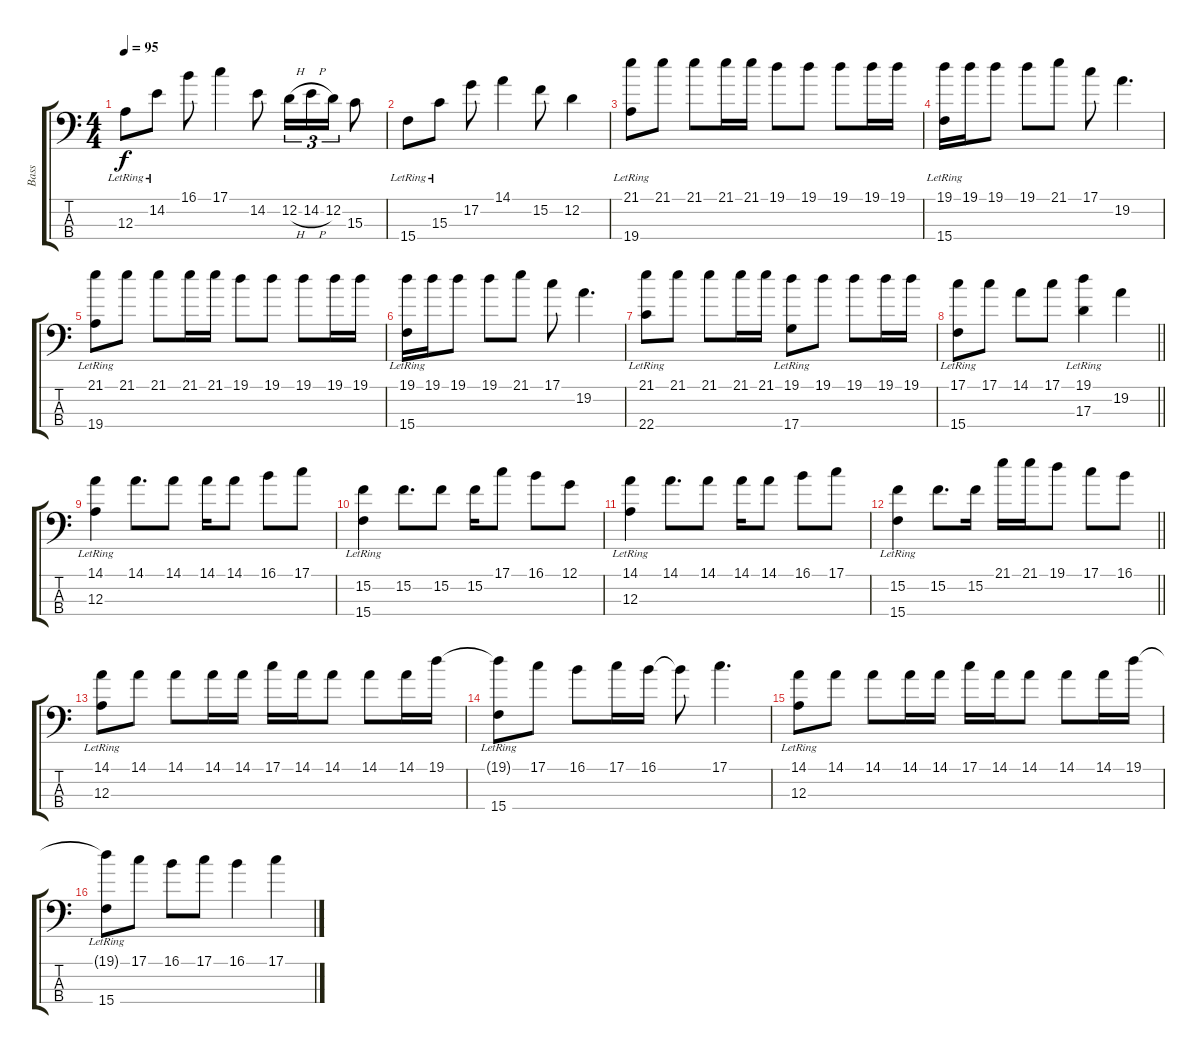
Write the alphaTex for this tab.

\track ("Bass" "Bass") {instrument acousticguitarsteel}
\staff {score tabs}
\tuning (G2 D2 A1 D1) {hide}
\ts (4 4)
\tempo 95
\clef f4
\ks c
12.3{lr}.8{dy f} 14.2{lr}.8 16.1.8 17.1.4 14.2.8 12.2{h}.16{tu (3 2)} 14.2{h}.16{tu (3 2)} 12.2.16{tu (3 2)} 15.3.8 |
15.4{lr}.8 15.3{lr}.8 17.2.8 14.1.4 15.2.8 12.2.4 |
(21.1 19.4{lr}).8 21.1.8 21.1.8 21.1.16 21.1.16 19.1.8 19.1.8 19.1.8 19.1.16 19.1.16 |
(19.1 15.4{lr}).16 19.1.16 19.1.8 19.1.8 21.1.8 17.1.8 19.2.4{d} |
(21.1 19.4{lr}).8 21.1.8 21.1.8 21.1.16 21.1.16 19.1.8 19.1.8 19.1.8 19.1.16 19.1.16 |
(19.1 15.4{lr}).16 19.1.16 19.1.8 19.1.8 21.1.8 17.1.8 19.2.4{d} |
(21.1 22.4{lr}).8 21.1.8 21.1.8 21.1.16 21.1.16 (19.1 17.4{lr}).8 19.1.8 19.1.8 19.1.16 19.1.16 |
\barLineRight lightlight
(17.1 15.4{lr}).8 17.1.8 14.1.8 17.1.8 (19.1 17.3{lr}).4 19.2.4 |
(14.1 12.3{lr}).4 14.1.8{d} 14.1.8 14.1.16 14.1.8 16.1.8 17.1.8 |
(15.2 15.4{lr}).4 15.2.8{d} 15.2.8 15.2.16 17.1.8 16.1.8 12.1.8 |
(14.1 12.3{lr}).4 14.1.8{d} 14.1.8 14.1.16 14.1.8 16.1.8 17.1.8 |
\barLineRight lightlight
(15.2 15.4{lr}).4 15.2.8{d} 15.2.16 21.1.16 21.1.16 19.1.8 17.1.8 16.1.8 |
(14.1 12.3{lr}).8 14.1.8 14.1.8 14.1.16 14.1.16 17.1.16 14.1.16 14.1.8 14.1.8 14.1.16 19.1.16 |
(19.1{t} 15.4{lr}).8 17.1.8 16.1.8 17.1.16 16.1.16 16.1{t}.8 17.1.4{d} |
(14.1 12.3{lr}).8 14.1.8 14.1.8 14.1.16 14.1.16 17.1.16 14.1.16 14.1.8 14.1.8 14.1.16 19.1.16 |
(19.1{t} 15.4{lr}).8 17.1.8 16.1.8 17.1.8 16.1.4 17.1.4
